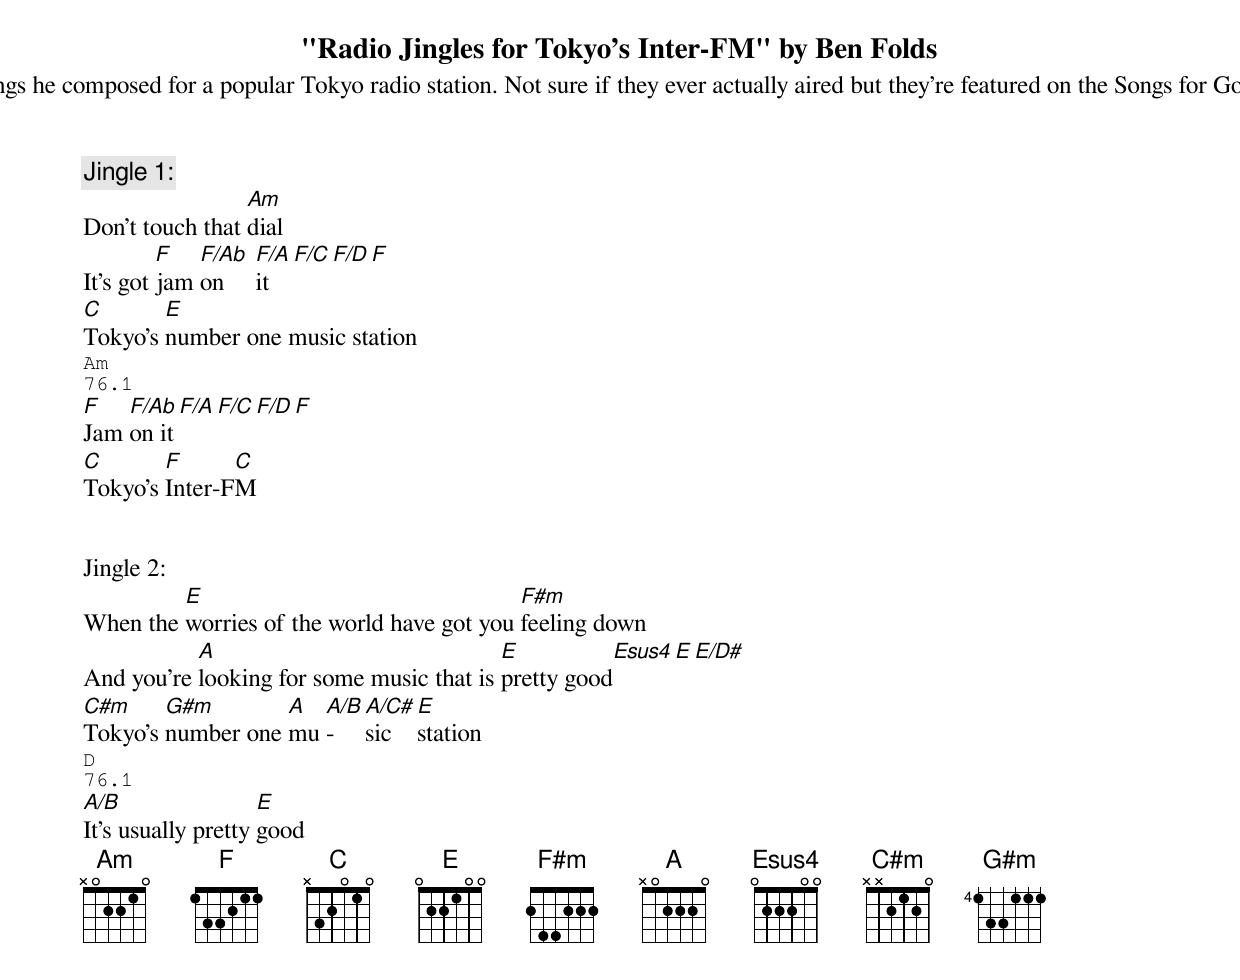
"Radio Jingles for Tokyo's Inter-FM" by Ben Folds
Two short songs he composed for a popular Tokyo radio station. Not sure if they ever actually aired but they're featured on the Songs for Goldfish album.

Jingle 1:
                 Am
Don't touch that dial
         F   F/Ab   F/A  F/C  F/D  F
It's got jam on     it
C       E
Tokyo's number one music station
Am
76.1
F   F/Ab   F/A  F/C  F/D  F
Jam on it
C       F      C
Tokyo's Inter-FM


Jingle 2:
         E                                 F#m
When the worries of the world have got you feeling down
           A                              E            Esus4   E  E/D#
And you're looking for some music that is pretty good
C#m     G#m        A  A/B  A/C#  E
Tokyo's number one mu -    sic   station
D
76.1
A/B                 E
It's usually pretty good
